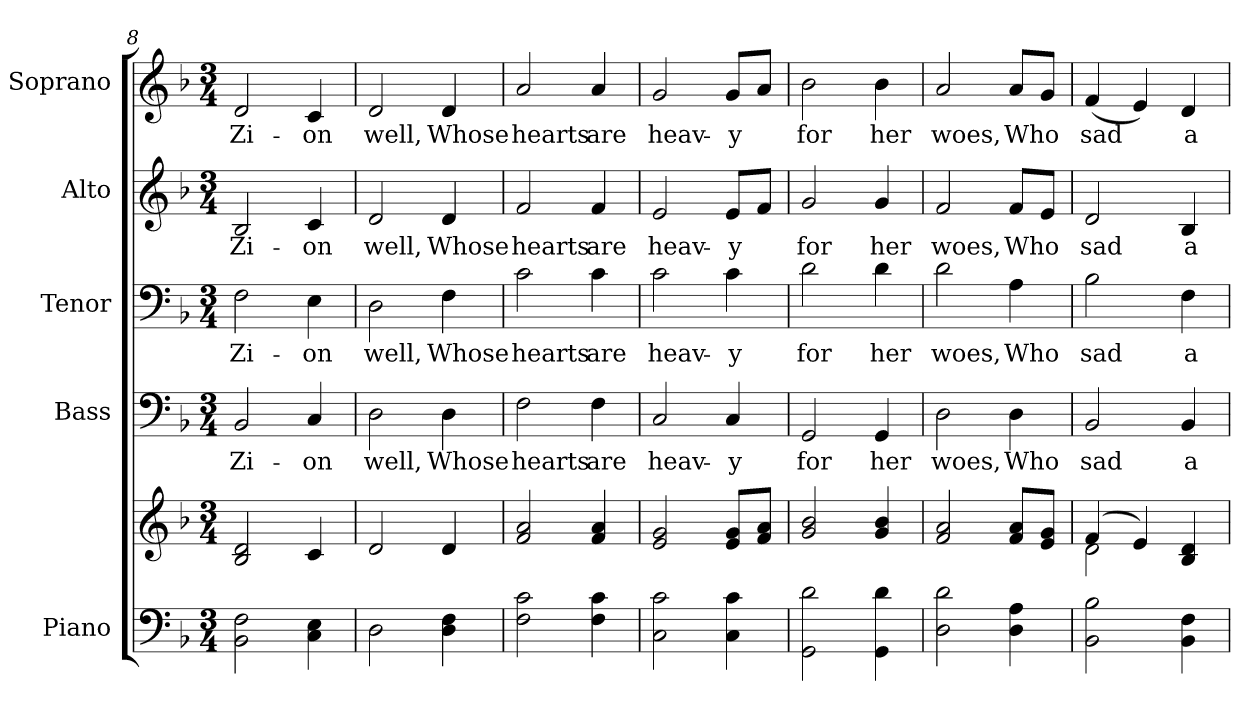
**kern	**kern	**kern	**text	**kern	**text	**kern	**text	**kern	**text
*part5	*part5	*part4	*part4	*part3	*part3	*part2	*part2	*part1	*part1
*staff6	*staff5	*staff4	*staff4	*staff3	*staff3	*staff2	*staff2	*staff1	*staff1
*I"Piano	*	*I"Bass	*	*I"Tenor	*	*I"Alto	*	*I"Soprano	*
*I'Pno.	*	*I'B.	*	*I'T.	*	*I'A.	*	*I'S.	*
*clefF4	*clefG2	*clefF4	*	*clefF4	*	*clefG2	*	*clefG2	*
*k[b-]	*k[b-]	*k[b-]	*	*k[b-]	*	*k[b-]	*	*k[b-]	*
*F:	*F:	*F:	*	*F:	*	*F:	*	*F:	*
*M3/4	*M3/4	*M3/4	*	*M3/4	*	*M3/4	*	*M3/4	*
=8	=8	=8	=8	=8	=8	=8	=8	=8	=8
!	!	!	!LO:LY:b:color=#000000	!	!	!	!	!	!
!	!	!	!	!	!LO:LY:b:color=#000000	!	!	!	!
!	!	!	!	!	!	!	!LO:LY:b:color=#000000	!	!
!	!	!	!	!	!	!	!	!	!LO:LY:b:color=#000000
2BB-i\ 2Fi	2B-i/ 2di	2BB-i/	Zi-	2Fi\	Zi-	2B-i/	Zi-	2di/	Zi-
!	!	!	!LO:LY:b:color=#000000	!	!	!	!	!	!
!	!	!	!	!	!LO:LY:b:color=#000000	!	!	!	!
!	!	!	!	!	!	!	!LO:LY:b:color=#000000	!	!
!	!	!	!	!	!	!	!	!	!LO:LY:b:color=#000000
4Ci\ 4Ei	4ci/	4Ci/	-on	4Ei\	-on	4ci/	-on	4ci/	-on
=9	=9	=9	=9	=9	=9	=9	=9	=9	=9
!	!	!	!LO:LY:b:color=#000000	!	!	!	!	!	!
!	!	!	!	!	!LO:LY:b:color=#000000	!	!	!	!
!	!	!	!	!	!	!	!LO:LY:b:color=#000000	!	!
!	!	!	!	!	!	!	!	!	!LO:LY:b:color=#000000
2Di\	2di/	2Di\	well,	2Di\	well,	2di/	well,	2di/	well,
!	!	!	!LO:LY:b:color=#000000	!	!	!	!	!	!
!	!	!	!	!	!LO:LY:b:color=#000000	!	!	!	!
!	!	!	!	!	!	!	!LO:LY:b:color=#000000	!	!
!	!	!	!	!	!	!	!	!	!LO:LY:b:color=#000000
4Di\ 4Fi	4di/	4Di\	Whose	4Fi\	Whose	4di/	Whose	4di/	Whose
!!LO:PB:g=z
=10	=10	=10	=10	=10	=10	=10	=10	=10	=10
!	!	!	!LO:LY:b:color=#000000	!	!	!	!	!	!
!	!	!	!	!	!LO:LY:b:color=#000000	!	!	!	!
!	!	!	!	!	!	!	!LO:LY:b:color=#000000	!	!
!	!	!	!	!	!	!	!	!	!LO:LY:b:color=#000000
2Fi\ 2ci	2fi/ 2ai	2Fi\	hearts	2ci\	hearts	2fi/	hearts	2ai/	hearts
!	!	!	!LO:LY:b:color=#000000	!	!	!	!	!	!
!	!	!	!	!	!LO:LY:b:color=#000000	!	!	!	!
!	!	!	!	!	!	!	!LO:LY:b:color=#000000	!	!
!	!	!	!	!	!	!	!	!	!LO:LY:b:color=#000000
4Fi\ 4ci	4fi/ 4ai	4Fi\	are	4ci\	are	4fi/	are	4ai/	are
=11	=11	=11	=11	=11	=11	=11	=11	=11	=11
!	!	!	!LO:LY:b:color=#000000	!	!	!	!	!	!
!	!	!	!	!	!LO:LY:b:color=#000000	!	!	!	!
!	!	!	!	!	!	!	!LO:LY:b:color=#000000	!	!
!	!	!	!	!	!	!	!	!	!LO:LY:b:color=#000000
2Ci\ 2ci	2ei/ 2gi	2Ci/	heav-	2ci\	heav-	2ei/	heav-	2gi/	heav-
!	!	!	!LO:LY:b:color=#000000	!	!	!	!	!	!
!	!	!	!	!	!LO:LY:b:color=#000000	!	!	!	!
!	!	!	!	!	!	!	!LO:LY:b:color=#000000	!	!
!	!	!	!	!	!	!	!	!	!LO:LY:b:color=#000000
4Ci\ 4ci	8ei/ 8giL	4Ci/	-y	4ci\	-y	8ei/L	-y	8gi/L	-y
.	8fi/ 8aiJ	.	.	.	.	8fi/J	.	8ai/J	.
=12	=12	=12	=12	=12	=12	=12	=12	=12	=12
!	!	!	!LO:LY:b:color=#000000	!	!	!	!	!	!
!	!	!	!	!	!LO:LY:b:color=#000000	!	!	!	!
!	!	!	!	!	!	!	!LO:LY:b:color=#000000	!	!
!	!	!	!	!	!	!	!	!	!LO:LY:b:color=#000000
2GGi\ 2di	2gi/ 2b-i	2GGi/	for	2di\	for	2gi/	for	2b-i\	for
!	!	!	!LO:LY:b:color=#000000	!	!	!	!	!	!
!	!	!	!	!	!LO:LY:b:color=#000000	!	!	!	!
!	!	!	!	!	!	!	!LO:LY:b:color=#000000	!	!
!	!	!	!	!	!	!	!	!	!LO:LY:b:color=#000000
4GGi\ 4di	4gi/ 4b-i	4GGi/	her	4di\	her	4gi/	her	4b-i\	her
=13	=13	=13	=13	=13	=13	=13	=13	=13	=13
!	!	!	!LO:LY:b:color=#000000	!	!	!	!	!	!
!	!	!	!	!	!LO:LY:b:color=#000000	!	!	!	!
!	!	!	!	!	!	!	!LO:LY:b:color=#000000	!	!
!	!	!	!	!	!	!	!	!	!LO:LY:b:color=#000000
2Di\ 2di	2fi/ 2ai	2Di\	woes,	2di\	woes,	2fi/	woes,	2ai/	woes,
!	!	!	!LO:LY:b:color=#000000	!	!	!	!	!	!
!	!	!	!	!	!LO:LY:b:color=#000000	!	!	!	!
!	!	!	!	!	!	!	!LO:LY:b:color=#000000	!	!
!	!	!	!	!	!	!	!	!	!LO:LY:b:color=#000000
4Di\ 4Ai	8fi/ 8aiL	4Di\	Who	4Ai\	Who	8fi/L	Who	8ai/L	Who
.	8ei/ 8giJ	.	.	.	.	8ei/J	.	8gi/J	.
!!LO:PB:g=z
=14	=14	=14	=14	=14	=14	=14	=14	=14	=14
*	*^	*	*	*	*	*	*	*	*
!	!	!	!	!LO:LY:b:color=#000000	!	!	!	!	!	!
!	!	!	!	!	!	!LO:LY:b:color=#000000	!	!	!	!
!	!	!	!	!	!	!	!	!LO:LY:b:color=#000000	!	!
!	!	!	!	!	!	!	!	!	!	!LO:LY:b:color=#000000
2BB-i\ 2B-i	(4fi/	2di\	2BB-i/	sad	2B-i\	sad	2di/	sad	(4fi/	sad
.	4ei/)	.	.	.	.	.	.	.	4ei/)	.
!	!	!	!	!LO:LY:b:color=#000000	!	!	!	!	!	!
!	!	!	!	!	!	!LO:LY:b:color=#000000	!	!	!	!
!	!	!	!	!	!	!	!	!LO:LY:b:color=#000000	!	!
!	!	!	!	!	!	!	!	!	!	!LO:LY:b:color=#000000
4BB-i\ 4Fi	4B-i/ 4di	4ryy	4BB-i/	a-	4Fi\	a-	4B-i/	a-	4di/	a-
*	*v	*v	*	*	*	*	*	*	*	*
=	=	=	=	=	=	=	=	=	=
*-	*-	*-	*-	*-	*-	*-	*-	*-	*-
